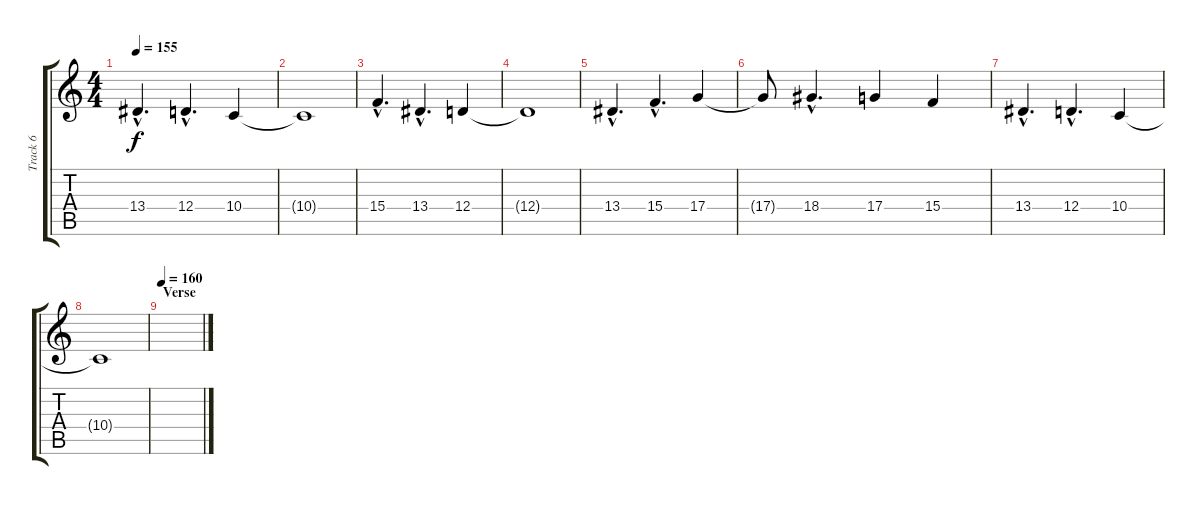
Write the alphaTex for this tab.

\track ("Track 6" "Track 6") {instrument cello}
\staff {score tabs}
\tuning (E4 B3 G3 D3 A2 E2) {hide}
\ts (4 4)
\tempo 155
\clef g2
\ks c
13.4{hac}.4{d dy f} 12.4{hac}.4{d} 10.4.4 |
10.4{t}.1 |
15.4{hac}.4{d} 13.4{hac}.4{d} 12.4.4 |
12.4{t}.1 |
13.4{hac}.4{d} 15.4{hac}.4{d} 17.4.4 |
17.4{t}.8 18.4{hac}.4{d} 17.4.4 15.4.4 |
13.4{hac}.4{d} 12.4{hac}.4{d} 10.4.4 |
10.4{t}.1 |
\section ("" "Verse")
\tempo 160
